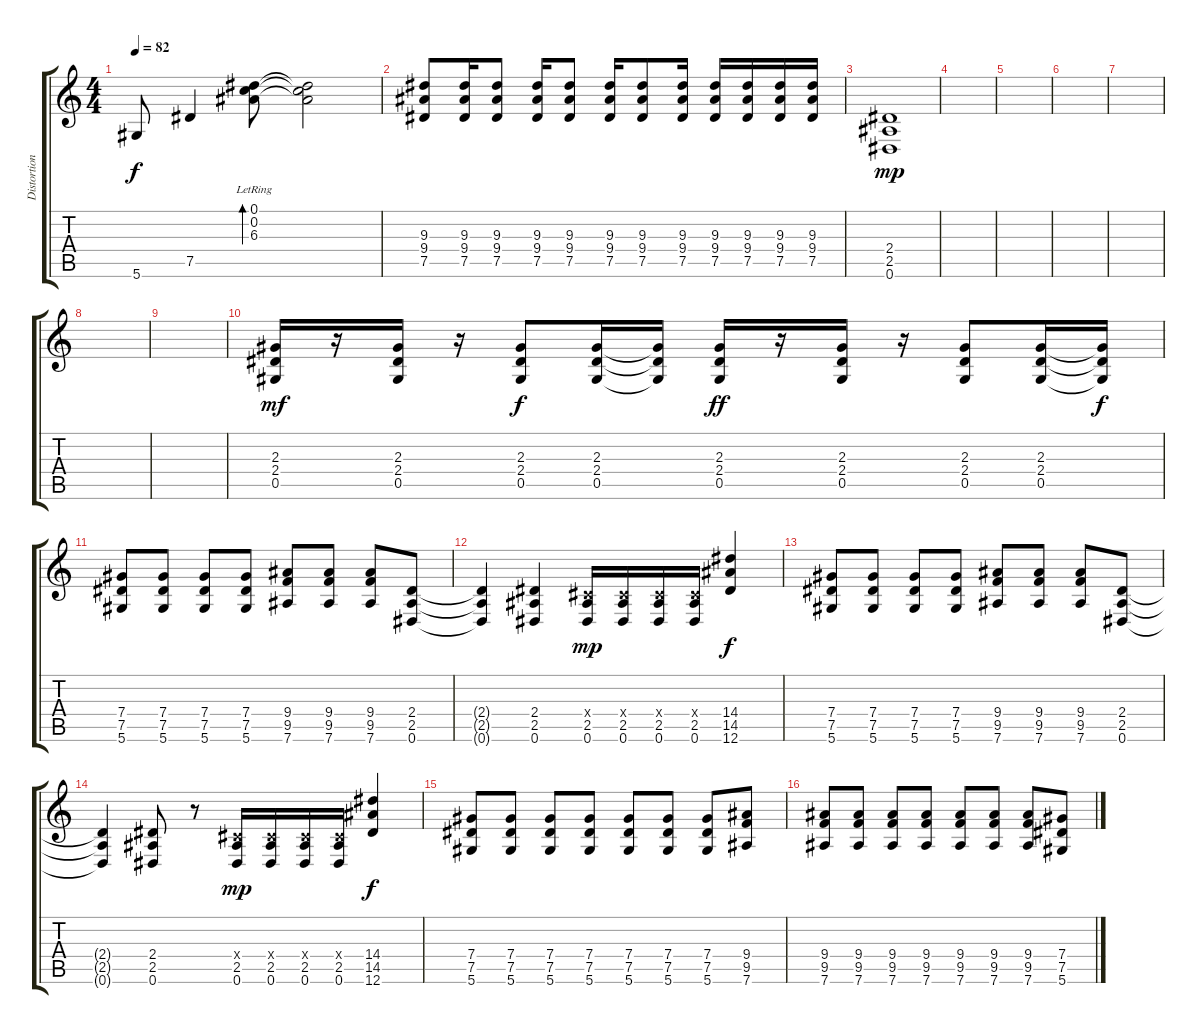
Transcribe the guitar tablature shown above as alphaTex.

\track ("Distortion Guitar" "Distortion") {instrument acousticguitarsteel}
\staff {score tabs}
\tuning (Eb4 Bb3 Gb3 Db3 Ab2 Eb2) {hide}
\ts (4 4)
\tempo 82
\clef g2
\ks c
5.6.8{dy f} 7.5.4 (0.1{lr} 0.2{lr} 6.3{lr}).8{bd 120} (0.1{t} 0.2{t} 6.3{t}).2 |
(9.3 9.4 7.5).8 (9.3 9.4 7.5).16 (9.3 9.4 7.5).8 (9.3 9.4 7.5).16 (9.3 9.4 7.5).8 (9.3 9.4 7.5).16 (9.3 9.4 7.5).8 (9.3 9.4 7.5).16 (9.3 9.4 7.5).16 (9.3 9.4 7.5).16 (9.3 9.4 7.5).16 (9.3 9.4 7.5).16 |
(2.4 2.5 0.6).1{dy mp} |
|
|
|
|
|
|
(2.3 2.4 0.5).16{dy mf} r.16 (2.3 2.4 0.5).16 r.16 (2.3 2.4 0.5).8{dy f} (2.3 2.4 0.5).16 (2.3{t} 2.4{t} 0.5{t}).16 (2.3 2.4 0.5).16{dy ff} r.16 (2.3 2.4 0.5).16 r.16 (2.3 2.4 0.5).8 (2.3 2.4 0.5).16 (2.3{t} 2.4{t} 0.5{t}).16{dy f} |
(7.4 7.5 5.6).8 (7.4 7.5 5.6).8 (7.4 7.5 5.6).8 (7.4 7.5 5.6).8 (9.4 9.5 7.6).8 (9.4 9.5 7.6).8 (9.4 9.5 7.6).8 (2.4 2.5 0.6).8 |
(2.4{t} 2.5{t} 0.6{t}).4 (2.4 2.5 0.6).4 (0.4{x} 2.5 0.6).16{dy mp} (0.4{x} 2.5 0.6).16 (0.4{x} 2.5 0.6).16 (0.4{x} 2.5 0.6).16 (14.4 14.5 12.6).4{dy f} |
(7.4 7.5 5.6).8 (7.4 7.5 5.6).8 (7.4 7.5 5.6).8 (7.4 7.5 5.6).8 (9.4 9.5 7.6).8 (9.4 9.5 7.6).8 (9.4 9.5 7.6).8 (2.4 2.5 0.6).8 |
(2.4{t} 2.5{t} 0.6{t}).4 (2.4 2.5 0.6).8 r.8 (0.4{x} 2.5 0.6).16{dy mp} (0.4{x} 2.5 0.6).16 (0.4{x} 2.5 0.6).16 (0.4{x} 2.5 0.6).16 (14.4 14.5 12.6).4{dy f} |
(7.4 7.5 5.6).8 (7.4 7.5 5.6).8 (7.4 7.5 5.6).8 (7.4 7.5 5.6).8 (7.4 7.5 5.6).8 (7.4 7.5 5.6).8 (7.4 7.5 5.6).8 (9.4 9.5 7.6).8 |
(9.4 9.5 7.6).8 (9.4 9.5 7.6).8 (9.4 9.5 7.6).8 (9.4 9.5 7.6).8 (9.4 9.5 7.6).8 (9.4 9.5 7.6).8 (9.4 9.5 7.6).8 (7.4 7.5 5.6).8
